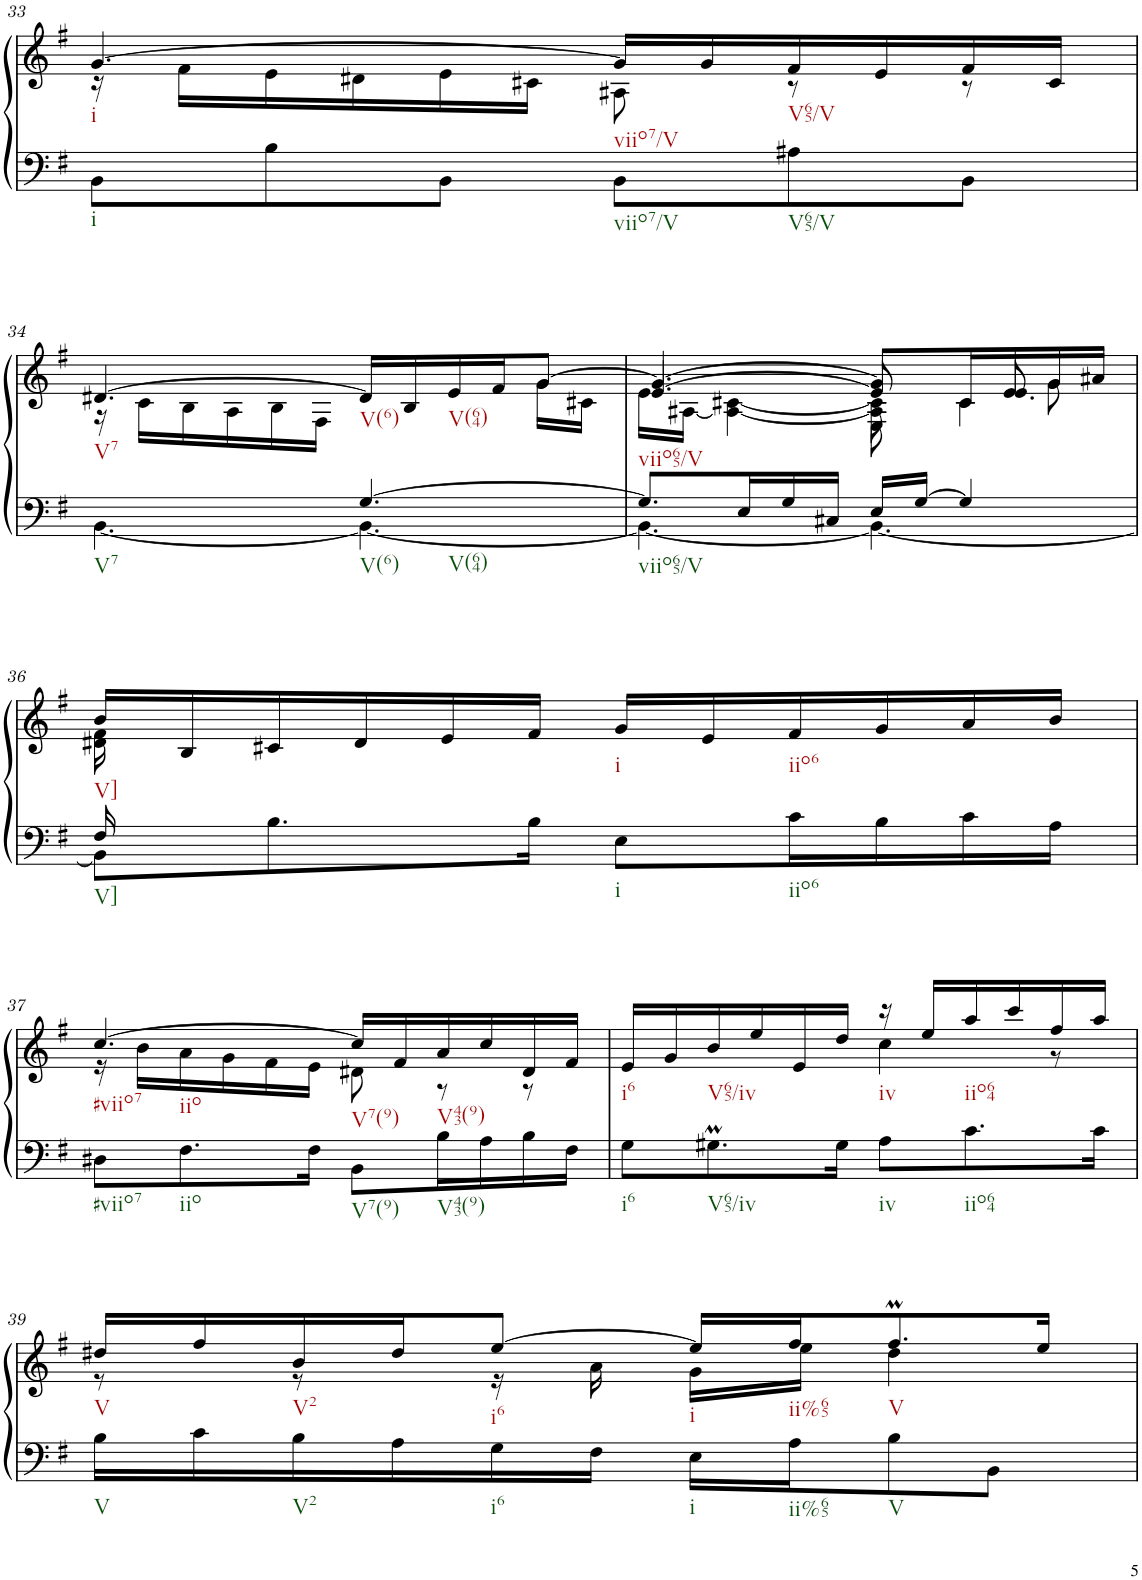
**kern	**kern
*part1	*part1
*staff2	*staff1
*I"unbenannt9	*
!!LO:PB:g=z
*clefF4	*clefG2
*k[f#]	*k[f#]
*M6/8	*M6/8
=33	=33
*	*^
8BB\L	[4.g/	16r
.	.	16f#\LL
8B\	.	16e\
.	.	16d#X\
8BB\J	.	16e\
.	.	16c#X\JJ
8BB\L	16g/LL]	8A#X\
.	16g/	.
8A#X\	16f#/	8r
.	16e/	.
8BB\J	16f#/	8r
.	16c#/JJ	.
!!LO:LB:g=z	!!
=34	=34	=34
*^	*	*
4.ryy	[4.BB\	[4.d#X/	16r
.	.	.	16c\LL
.	.	.	16B\
.	.	.	16A\
.	.	.	16B\
.	.	.	16F#\JJ
[4.G/	4.BB\_	16d#/LL]	4ryy
.	.	16B/	.
.	.	16e/	.
.	.	16f#/J	.
.	.	[8g/J	16g\LL
.	.	.	16c#X\JJ
=35	=35	=35	=35
*	*	*^	*^
8.G/L]	4.BB\_	4.g/_	16e\LL	[4.e/	4.ryy
.	.	.	[16A#X\JJ	.	.
.	.	.	4A#\_ [4c#X\	.	.
16E/L	.	.	.	.	.
16G/	.	.	.	.	.
16C#X/JJ	.	.	.	.	.
16E/LL	4.BB\_	8g/L]	8A#\] 8c#\]	8e/]	8E\
[16G/JJ	.	.	.	.	.
4G/]	.	16c#/L	4c#\	16ryy	8ryy
.	.	16e/	.	8.e/	.
.	.	16g/	.	.	8g\
.	.	16a#X/JJ	.	.	.
*	*	*	*v	*v	*v
!!LO:LB:g=z
=36	=36	=36	=36
16F#/	8BB\L]	16b/LL	16d#X\ 16f#\
16ryy	.	16B/	2ryy
8ryy	8.B\	16c#X/	.
.	.	16d#/	.
4ryy	.	16e/	.
.	16B\Jk	16f#/JJ	.
.	8E\L	16g/LL	.
.	.	16e/	.
4ryy	16c\L	16f#/	.
.	16B\	16g/	8.ryy
.	16c\	16a/	.
.	16A\JJ	16b/JJ	.
*v	*v	*	*
!!LO:LB:g=z	!!
=37	=37	=37
8D#X\L	[4.cc/	16r
.	.	16b\LL
8.F#\	.	16a\
.	.	16g\
.	.	16f#\
16F#\Jk	.	16e\JJ
8BB\L	16cc/LL]	8d#X\
.	16f#/	.
16B\L	16a/	8r
16A\	16cc/	.
16B\	16d#/	8r
16F#\JJ	16f#/JJ	.
=38	=38	=38
8G\L	16e/LL	4.ryy
.	16g/	.
8.G#Xm\	16b/	.
.	16ee/	.
.	16e/	.
16G#\Jk	16dd/JJ	.
8A\L	16r	4cc\
.	16ee/LL	.
8.c\	16aa/	.
.	16ccc/	.
.	16ff#/	8r
16c\Jk	16aa/JJ	.
!!LO:LB:g=z	!!
=39	=39	=39
16B\LL	16dd#X/LL	8r
16c\	16ff#/	.
16B\	16b/	8r
16A\	16dd#/J	.
16G\	[8ee/J	16r
16F#\JJ	.	16a\
16E\LL	16ee/LL]	16g\LL
16A\J	16ff#/J	16ee\JJ
8B\	8.ff#m/	4dd#\
8BB\J	.	.
.	16ee/Jk	.
*	*v	*v
=	=
*-	*-
